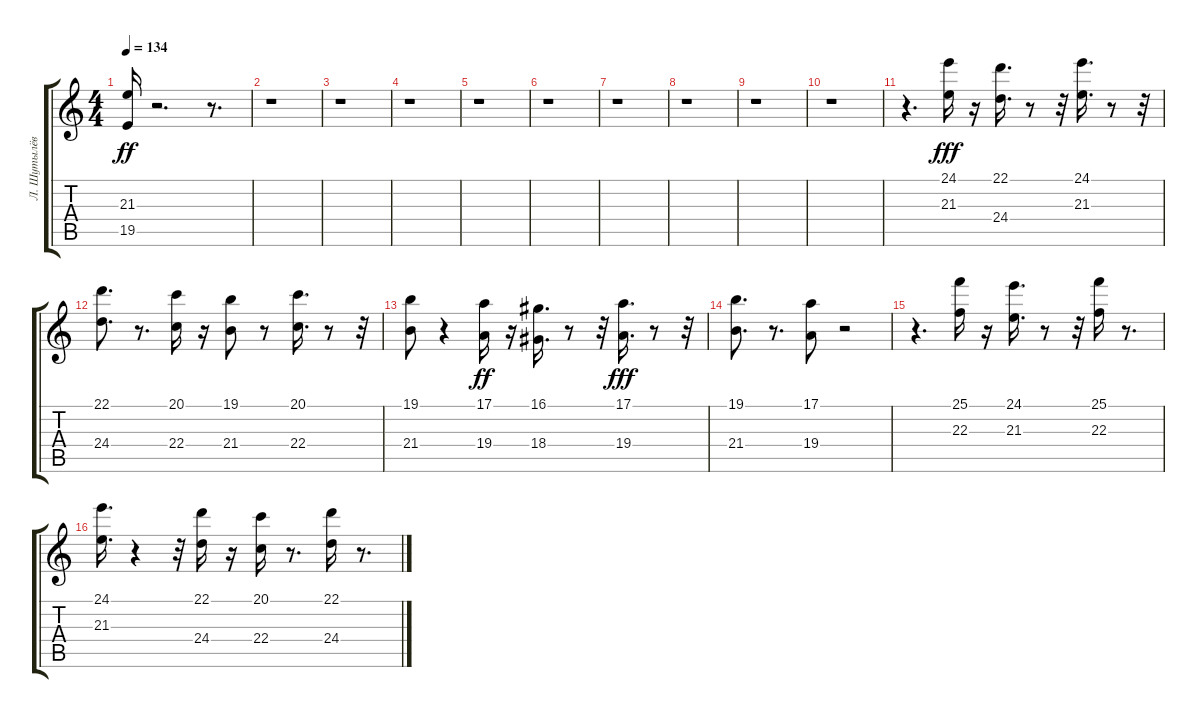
\track ("Л. Шутылёв" "Л. Шутылёв") {instrument pizzicatostrings}
\staff {score tabs}
\tuning (E4 B3 G3 D3 A2 E2) {hide}
\ts (4 4)
\tempo 134
\clef g2
\ks c
(21.3 19.5).16{dy ff} r.2{d} r.8{d} |
r.1 |
r.1 |
r.1 |
r.1 |
r.1 |
r.1 |
r.1 |
r.1 |
r.1 |
r.4{d} (24.1 21.3).16{dy fff} r.16 (22.1 24.4).16{d} r.8 r.32 (24.1 21.3).16{d} r.8 r.32 |
(22.1 24.4).8{d} r.8{d} (20.1 22.4).16 r.16 (19.1 21.4).8 r.8 (20.1 22.4).16{d} r.8 r.32 |
(19.1 21.4).8 r.4 (17.1 19.4).16{dy ff} r.16 (16.1 18.4).16{d} r.8 r.32 (17.1 19.4).16{d dy fff} r.8 r.32 |
(19.1 21.4).8{d} r.8{d} (17.1 19.4).8 r.2 |
r.4{d} (25.1 22.3).16 r.16 (24.1 21.3).16{d} r.8 r.32 (25.1 22.3).16 r.8{d} |
(24.1 21.3).16{d} r.4 r.32 (22.1 24.4).16 r.16 (20.1 22.4).16 r.8{d} (22.1 24.4).16 r.8{d}
